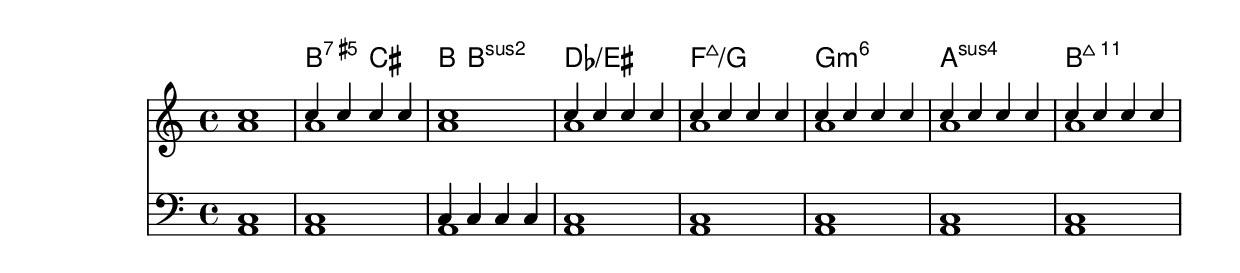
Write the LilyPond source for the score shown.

\version "2.18.2"

\language "english"

keyTime = {
   \time 4/4
   \key c \major
}

Soprano = \relative c'' {
 \voiceOne
 \keyTime

  c1
| c4 c4 c4 c4
| c1
| c4 c4 c4 c4
| c4 c4 c4 c4
| c4 c4 c4 c4
| c4 c4 c4 c4
| c4 c4 c4 c4

}

Alto = \relative c'' {
 \voiceTwo
 \keyTime

  a1
| a1
| a1
| a1
| a1
| a1
| a1
| a1

}

Tenor = \relative c {
 \voiceOne
 \keyTime

  c1
| c1
| c4 c4 c4 c4
| c1
| c1
| c1
| c1
| c1

}

Bass = \relative c {
 \voiceTwo
 \keyTime

  a1
| a1
| a1
| a1
| a1
| a1
| a1
| a1

}

Chords = \relative c' {
 \chordmode {

s1
b4:aug7 s cs2
b4 b4:sus2 s2
df1/es
f:maj7/g
g:m6
a:sus4
b:maj11

   }
}

\score
{
  <<
	<<
	\new ChordNames {\Chords}
	>>

		\new Staff = "treble" \with {
	}
    <<
		\clef "treble"
		\new Voice = "SopranoVoice" \Soprano
		\new Voice = "AltoVoice" \Alto
	>>

		\new Staff = "bass" \with {
	}
    <<
		\clef "bass"
		\new Voice = "TenorVoice" \Tenor
		\new Voice = "BassVoice" \Bass
	>>

  >>
  
}